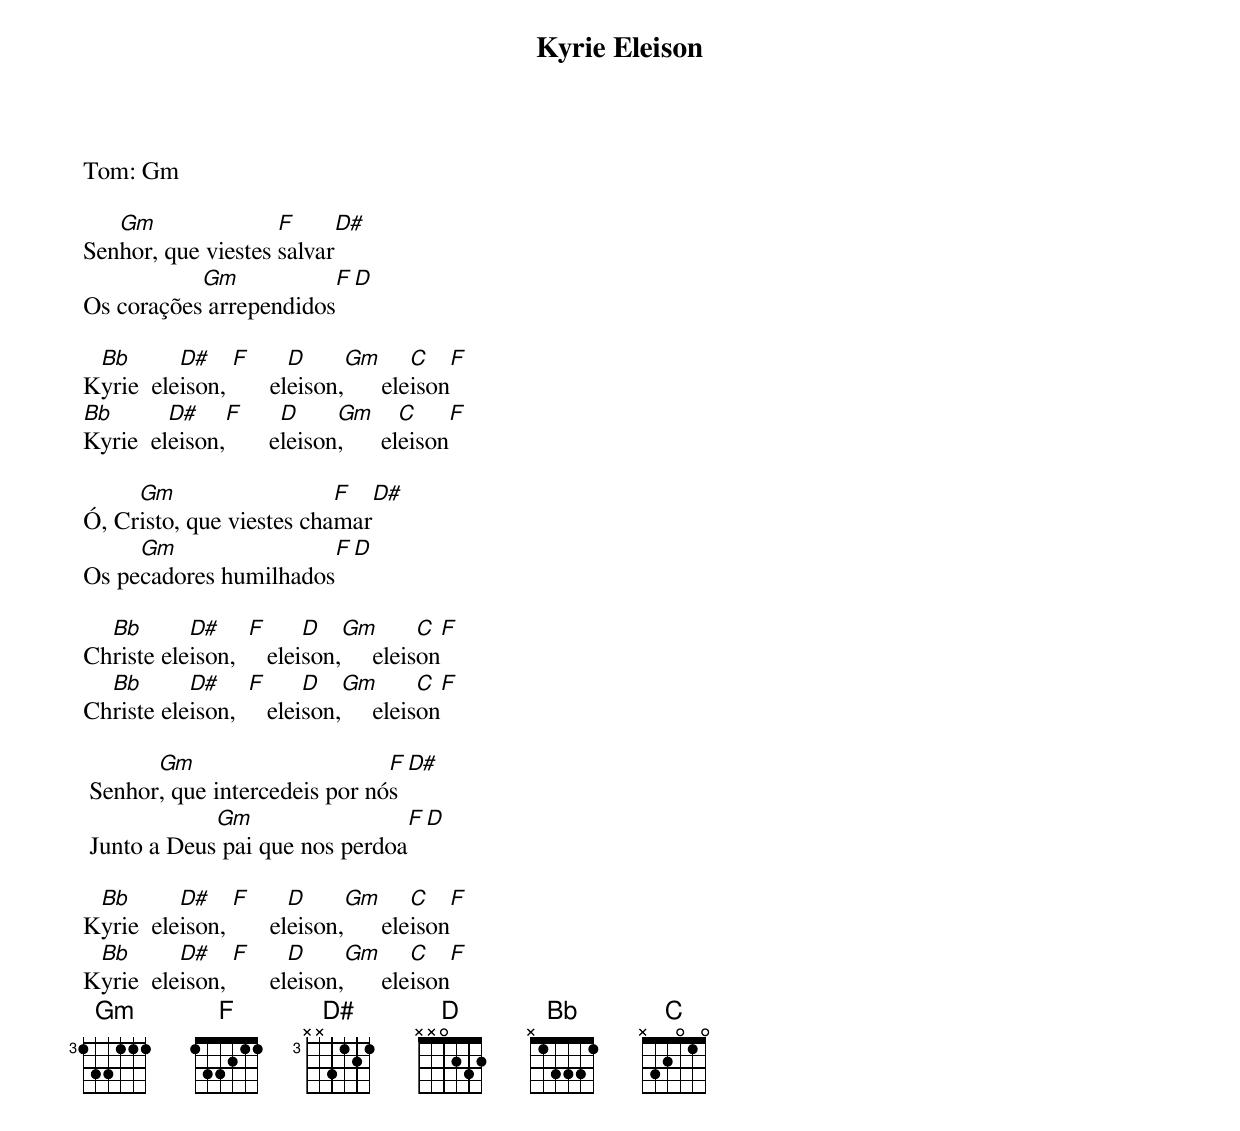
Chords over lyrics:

Kyrie Eleison
Tom: Gm

   Gm               F          D#
Senhor, que viestes salvar
           Gm           F      D
Os corações arrependidos

 Bb       D#    F       D     Gm       C      F
Kyrie  eleison,       eleison,      eleison
Bb       D#    F       D     Gm       C      F
Kyrie  eleison,       eleison,      eleison

     Gm                   F          D#
Ó, Cristo, que viestes chamar
     Gm                F        D
Os pecadores humilhados

  Bb       D#     F      D   Gm        C      F
Christe eleison,     eleison,     eleison
  Bb       D#     F      D   Gm        C      F
Christe eleison,     eleison,     eleison

       Gm                      F            D#
 Senhor, que intercedeis por nós
             Gm                  F              D
 Junto a Deus pai que nos perdoa

 Bb       D#    F       D     Gm       C      F
Kyrie  eleison,       eleison,      eleison
 Bb       D#    F       D     Gm       C      F
Kyrie  eleison,       eleison,      eleison
